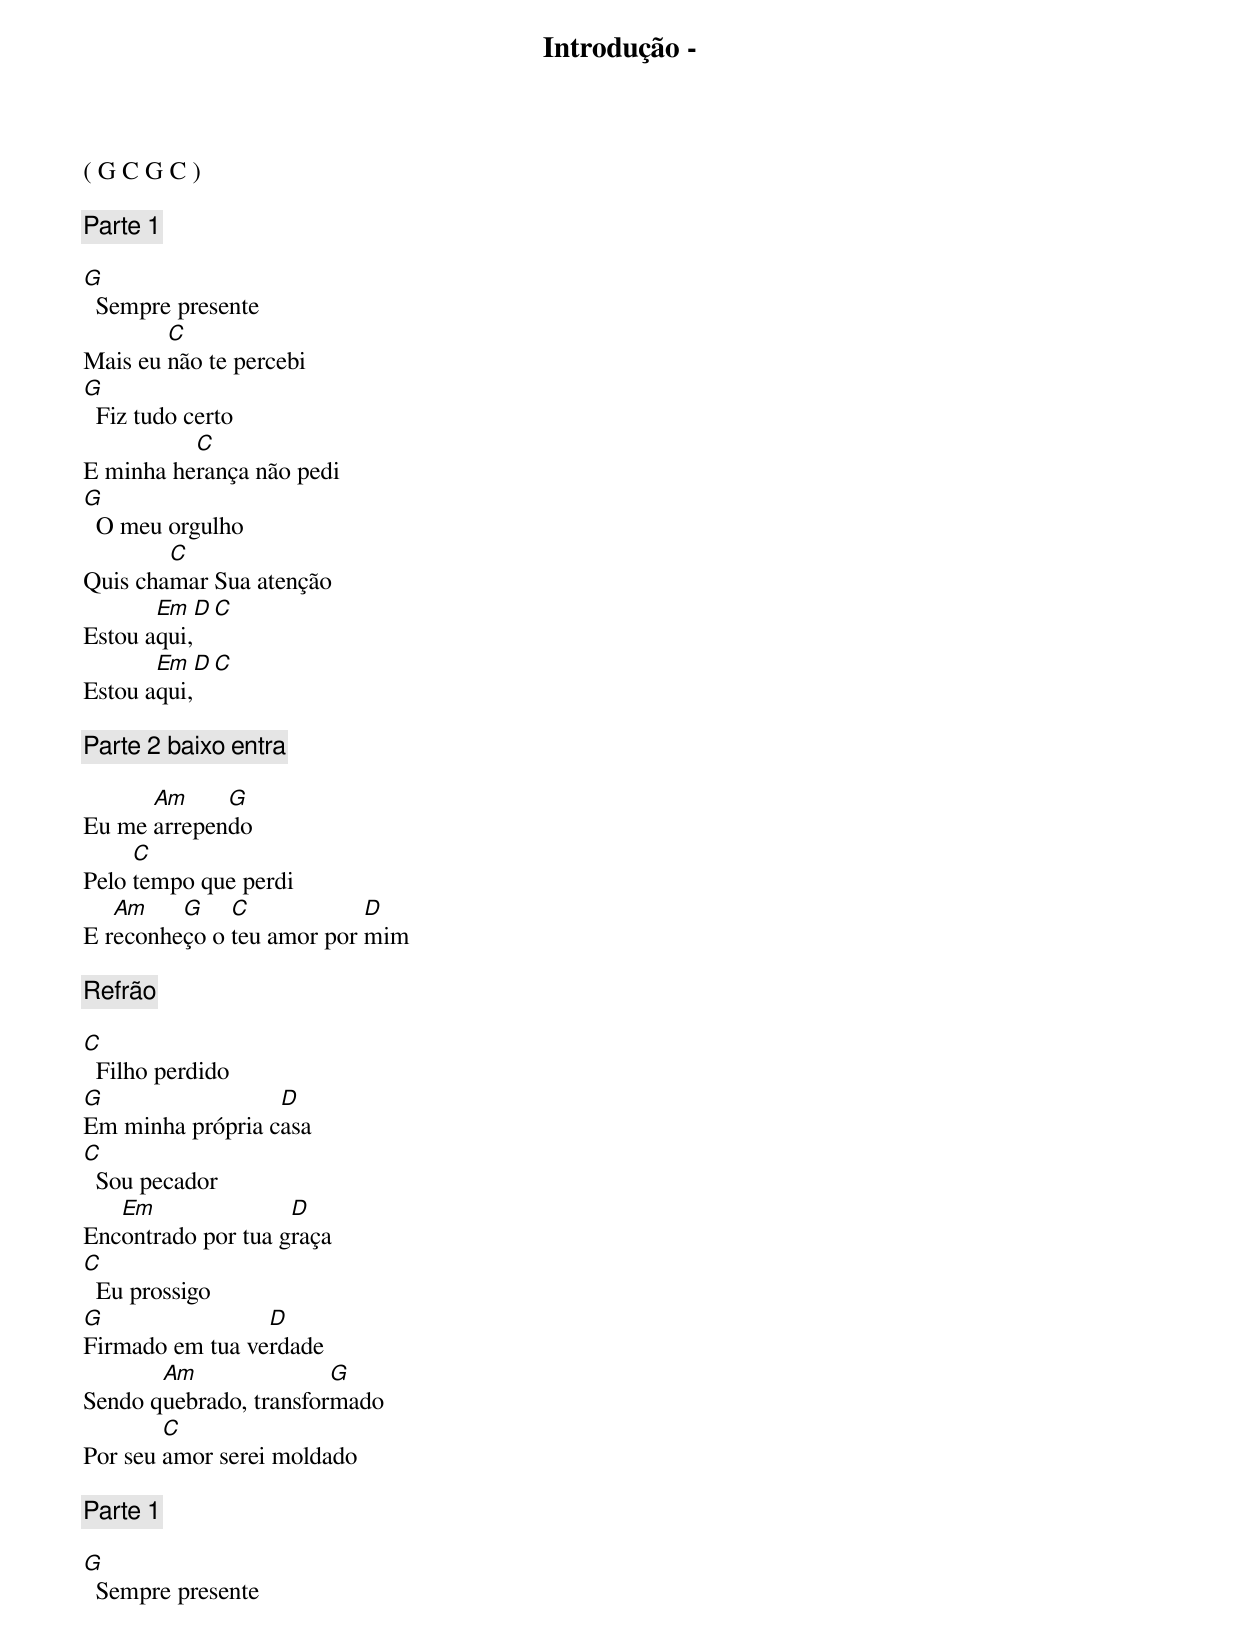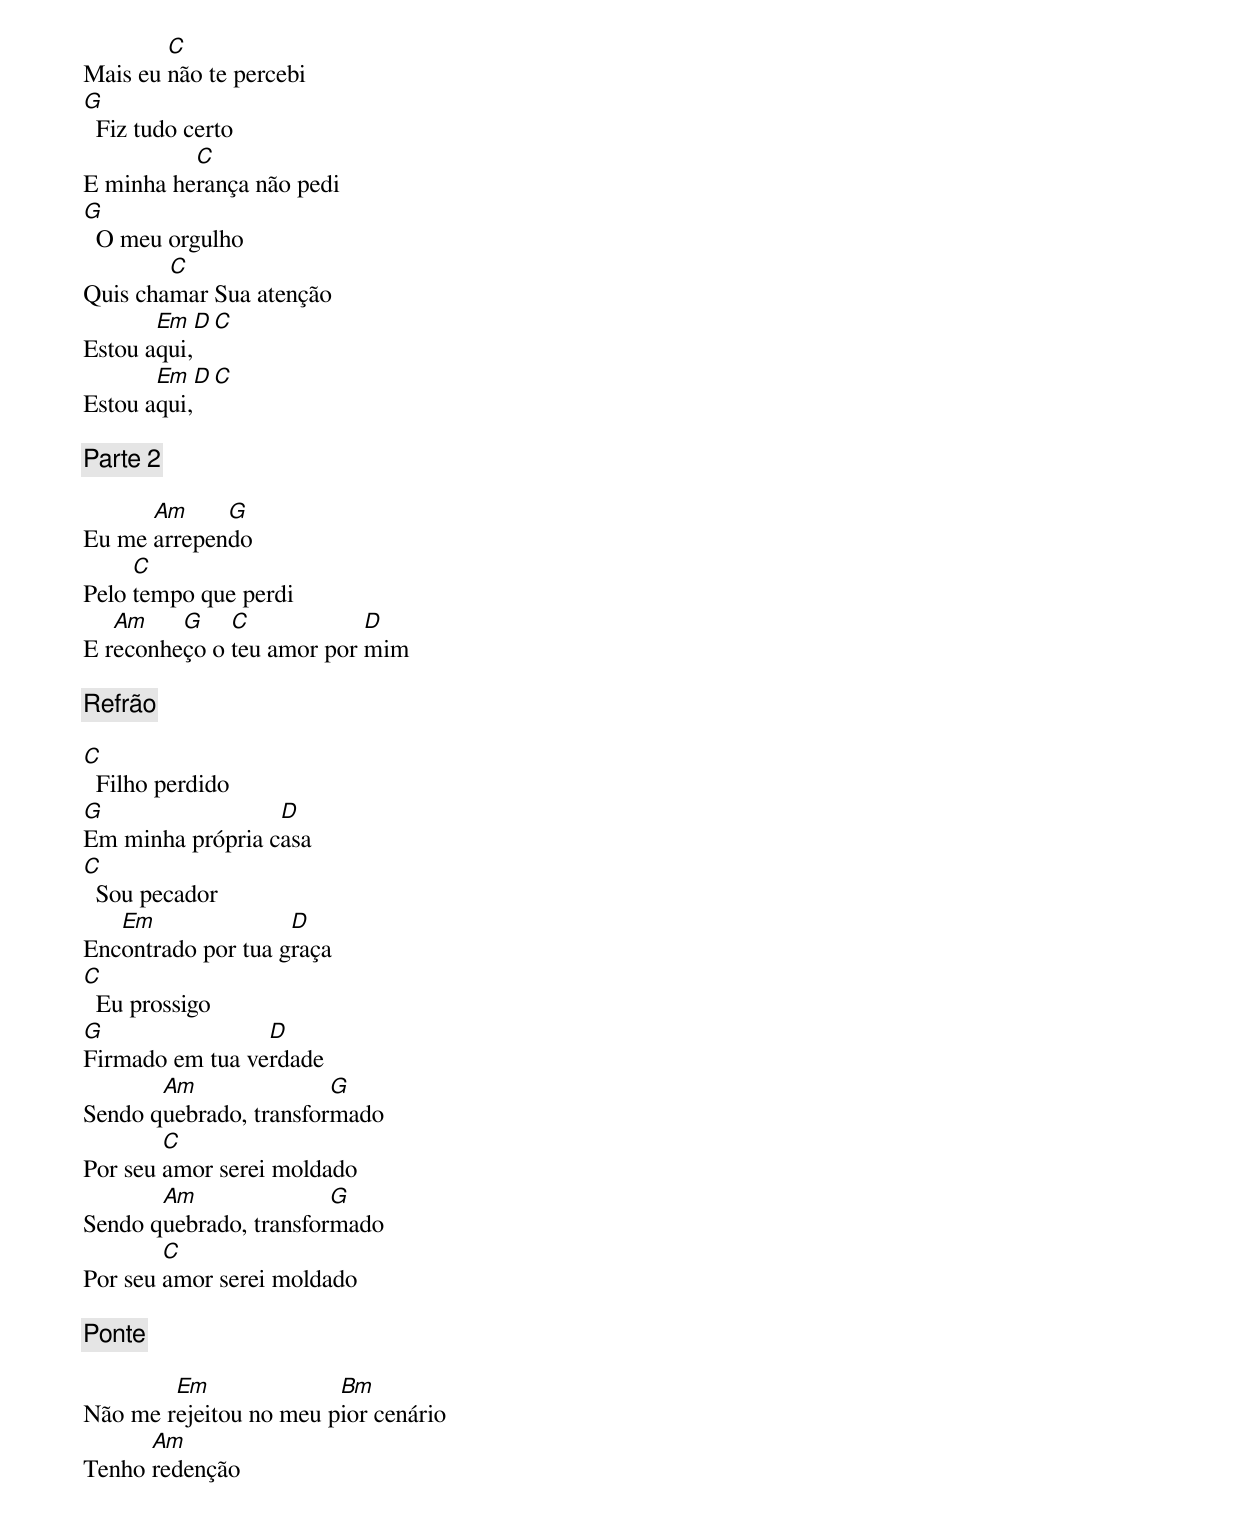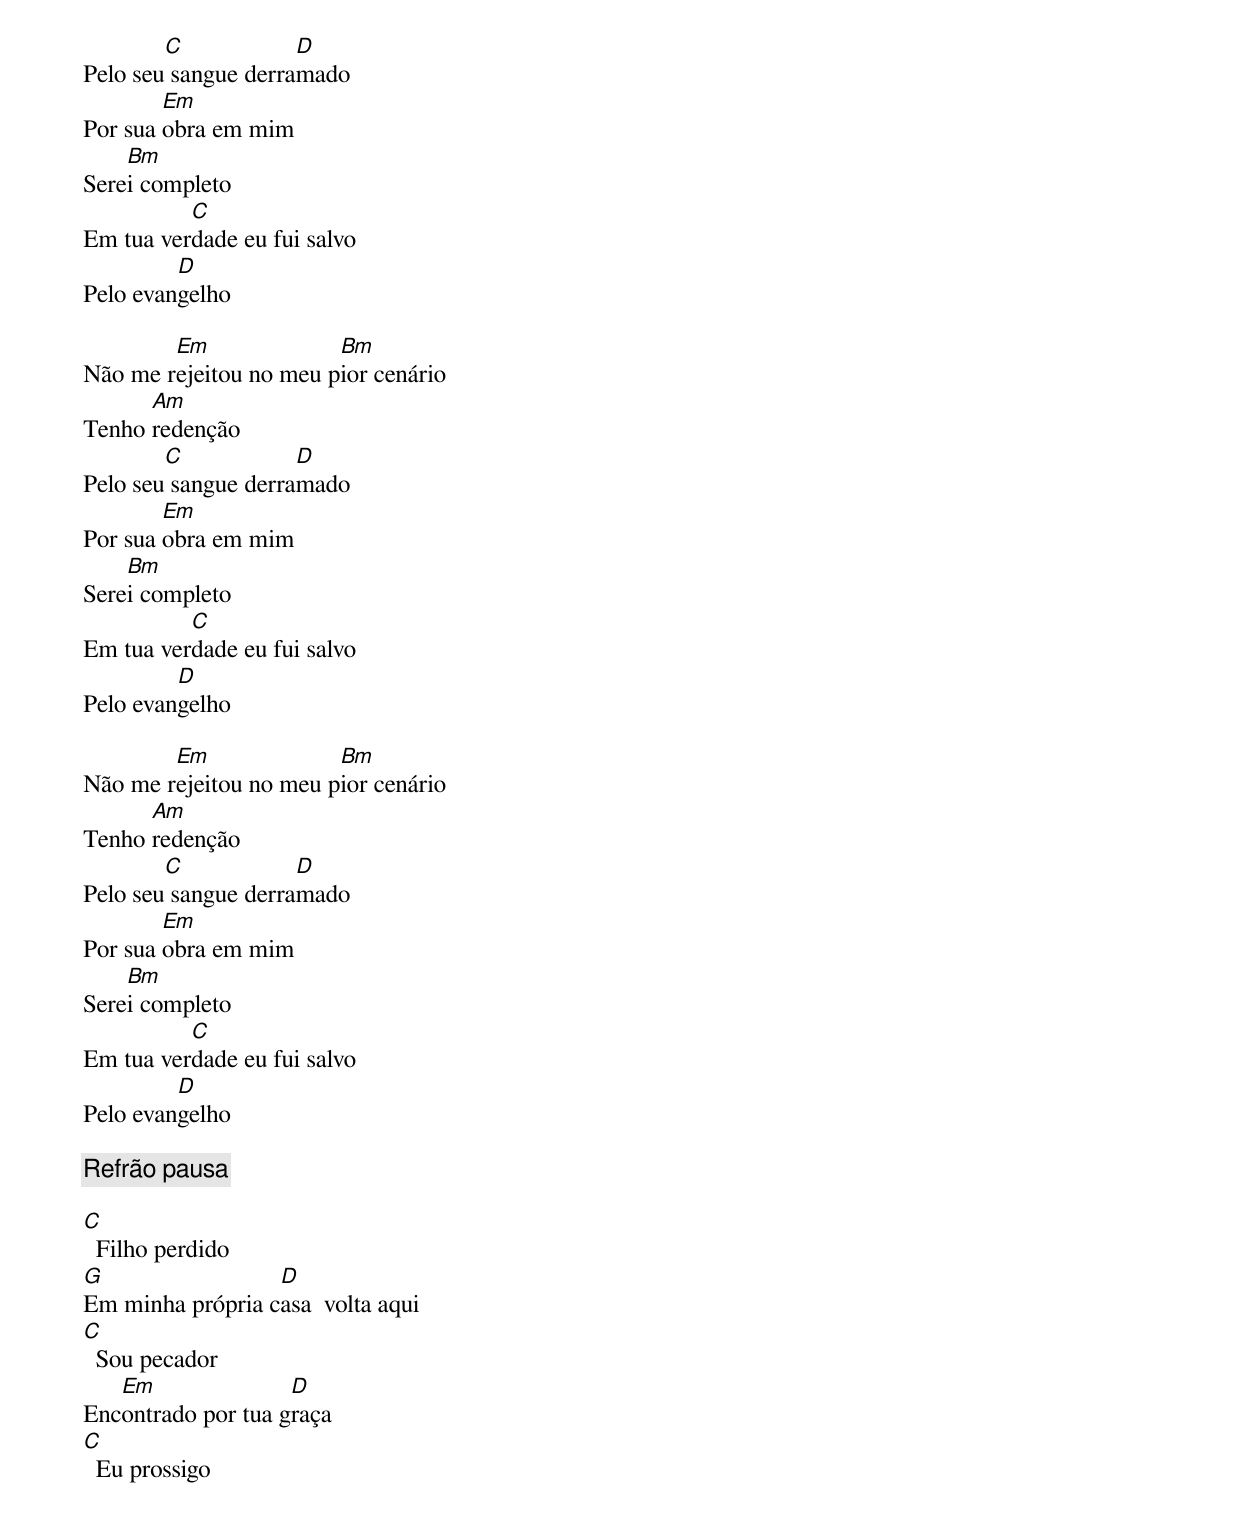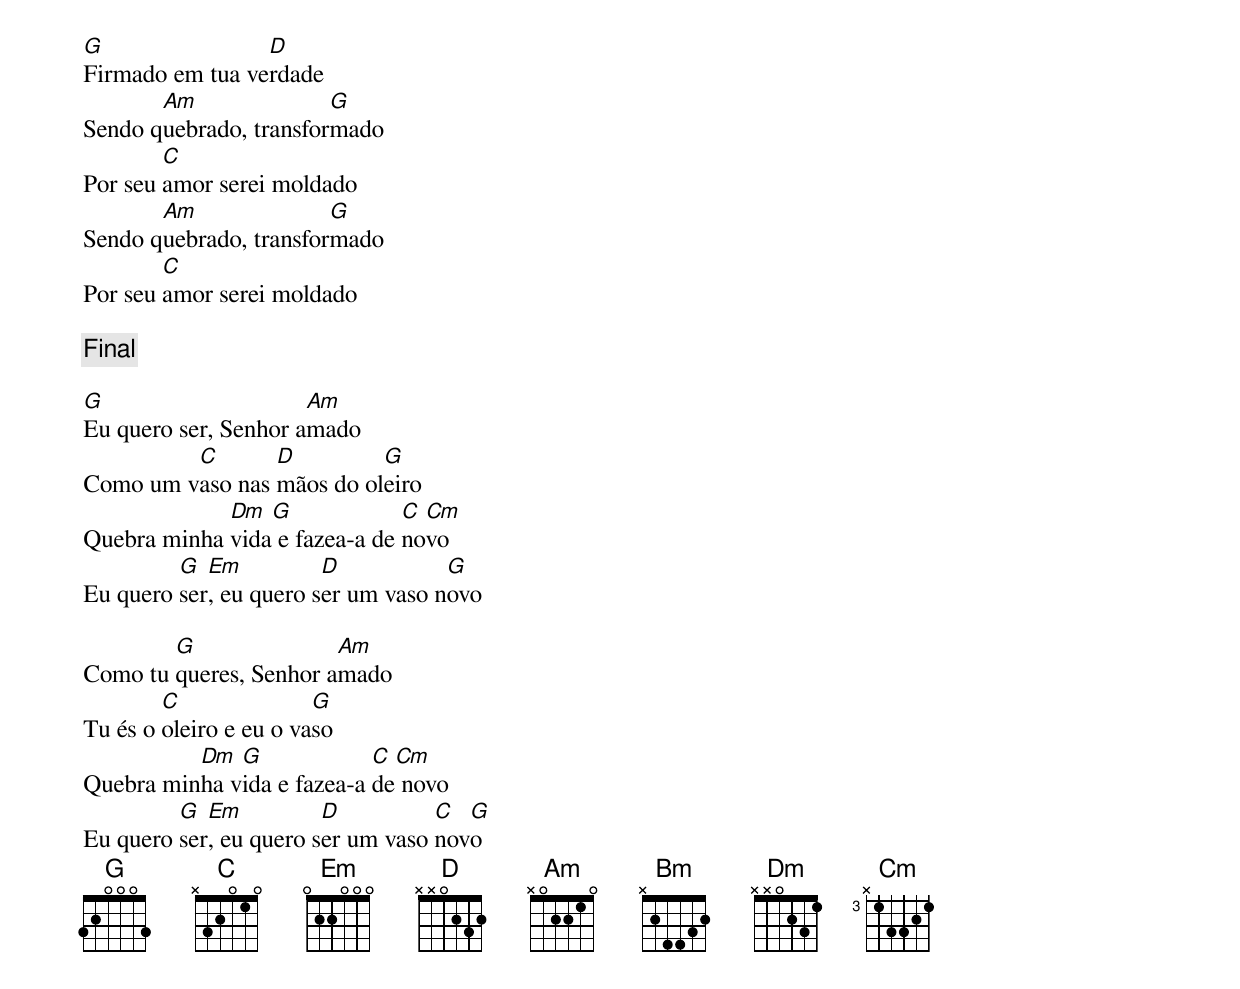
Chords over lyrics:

Introdução -
( G C G C )

[Parte 1]

G
  Sempre presente
	C
Mais eu não te percebi
G
  Fiz tudo certo
	  C
E minha herança não pedi
G
  O meu orgulho
	C
Quis chamar Sua atenção
       Em   D  C
Estou aqui,
       Em   D  C
Estou aqui,

[Parte 2] baixo entra

      Am     G
Eu me arrependo
     C
Pelo tempo que perdi
   Am    G    C		   D
E reconheço o teu amor por mim

[Refrão]

C
  Filho perdido
G		  D
Em minha própria casa
C
  Sou pecador
   Em		    D
Encontrado por tua graça
C
  Eu prossigo
G		 D
Firmado em tua verdade
       Am		G
Sendo quebrado, transformado
	C
Por seu amor serei moldado

[Parte 1]

G
  Sempre presente
	C
Mais eu não te percebi
G
  Fiz tudo certo
	  C
E minha herança não pedi
G
  O meu orgulho
	C
Quis chamar Sua atenção
       Em   D  C
Estou aqui,
       Em   D  C
Estou aqui,

[Parte 2]

      Am     G
Eu me arrependo
     C
Pelo tempo que perdi
   Am    G    C		   D
E reconheço o teu amor por mim

[Refrão]

C
  Filho perdido
G		  D
Em minha própria casa
C
  Sou pecador
   Em		    D
Encontrado por tua graça
C
  Eu prossigo
G		 D
Firmado em tua verdade
       Am		G
Sendo quebrado, transformado
	C
Por seu amor serei moldado
       Am		G
Sendo quebrado, transformado
	C
Por seu amor serei moldado

[Ponte]

	Em		Bm
Não me rejeitou no meu pior cenário
      Am
Tenho redenção
	C	     D
Pelo seu sangue derramado
	Em
Por sua obra em mim
    Bm
Serei completo
	  C
Em tua verdade eu fui salvo
	 D
Pelo evangelho

	Em		Bm
Não me rejeitou no meu pior cenário
      Am
Tenho redenção
	C	     D
Pelo seu sangue derramado
	Em
Por sua obra em mim
    Bm
Serei completo
	  C
Em tua verdade eu fui salvo
	 D
Pelo evangelho

	Em		Bm
Não me rejeitou no meu pior cenário
      Am
Tenho redenção
	C	     D
Pelo seu sangue derramado
	Em
Por sua obra em mim
    Bm
Serei completo
	  C
Em tua verdade eu fui salvo
	 D
Pelo evangelho

[Refrão] pausa

C
  Filho perdido
G		  D
Em minha própria casa  volta aqui
C
  Sou pecador
   Em		    D
Encontrado por tua graça
C
  Eu prossigo
G		 D
Firmado em tua verdade
       Am		G
Sendo quebrado, transformado
	C
Por seu amor serei moldado
       Am		G
Sendo quebrado, transformado
	C
Por seu amor serei moldado

[Final]

G             	      Am
Eu quero ser, Senhor amado
         C       D         G
Como um vaso nas mãos do oleiro
             Dm  G             C Cm
Quebra minha vida e fazea-a de novo
         G  Em          D           G
Eu quero ser, eu quero ser um vaso novo

        G		Am
Como tu queres, Senhor amado
	C		G
Tu és o oleiro e eu o vaso
          Dm  G             C Cm
Quebra minha vida e fazea-a de novo
         G  Em          D          C  G
Eu quero ser, eu quero ser um vaso novo
